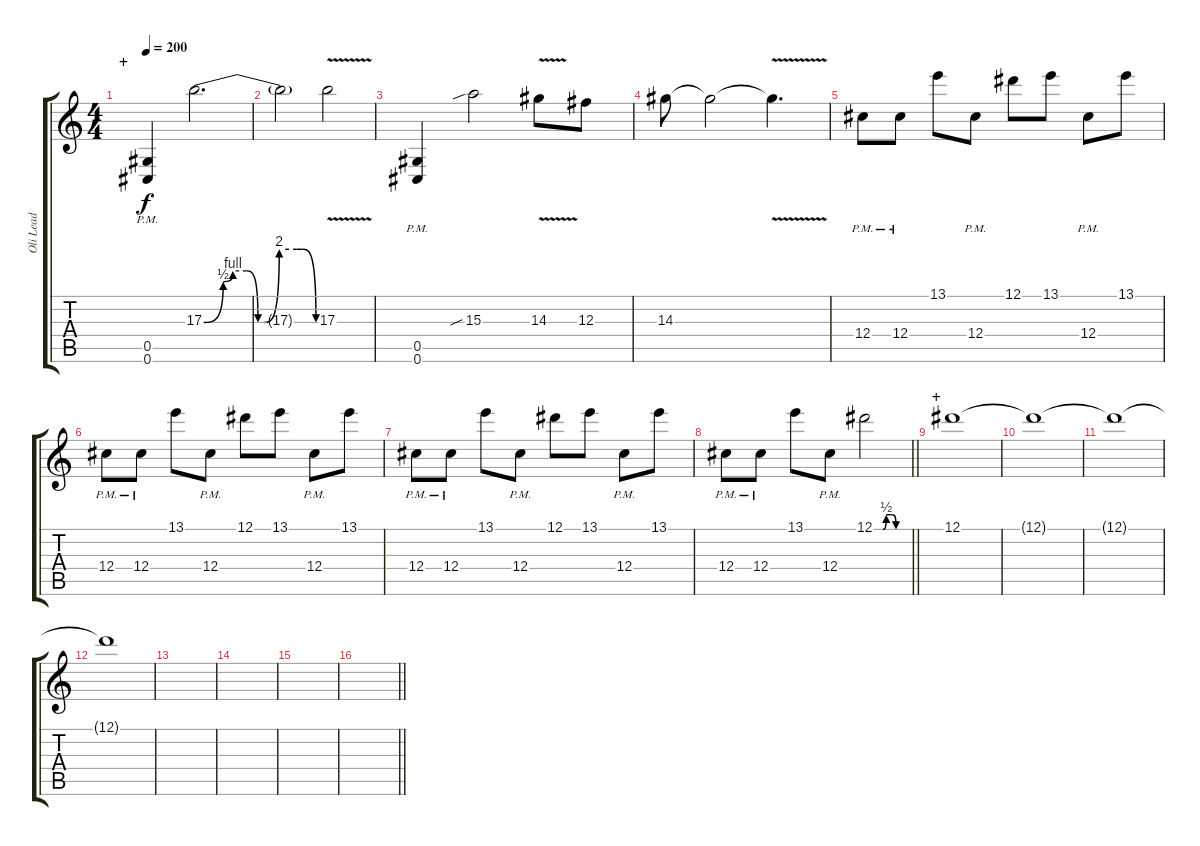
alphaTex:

\track ("Oli Lead" "Oli Lead") {instrument distortionguitar}
\staff {score tabs}
\tuning (Eb4 Bb3 Gb3 Db3 Ab2 Db2) {hide}
\ts (4 4)
\section ("" "+")
\tempo 200
\clef g2
\ks c
(0.5{pm} 0.6{pm}).4{dy f} 17.3{be (custom 0 0 10 2 15 4 22 4 28 0 31 0 39 8 44 8 48 8 51 8 58 0 60 0)}.2{d} |
17.3{t}.2 17.3{v}.2 |
(0.5{pm} 0.6{pm}).4 15.3{sib}.2 14.3{v}.8 12.3.8 |
14.3.8 14.3{t}.2 14.3{v t}.4{d} |
12.4{pm}.8 12.4{pm}.8 13.1.8 12.4{pm}.8 12.1.8 13.1.8 12.4{pm}.8 13.1.8 |
12.4{pm}.8 12.4{pm}.8 13.1.8 12.4{pm}.8 12.1.8 13.1.8 12.4{pm}.8 13.1.8 |
12.4{pm}.8 12.4{pm}.8 13.1.8 12.4{pm}.8 12.1.8 13.1.8 12.4{pm}.8 13.1.8 |
\barLineRight lightlight
12.4{pm}.8 12.4{pm}.8 13.1.8 12.4{pm}.8 12.1{be (custom 0 0 15 0 21 2 28 2 32 2 38 0 60 0)}.2 |
\section ("" "+")
12.1.1{volume 0} |
12.1{t}.1 |
12.1{t}.1 |
12.1{t}.1 |
|
|
|
\barLineRight lightlight
